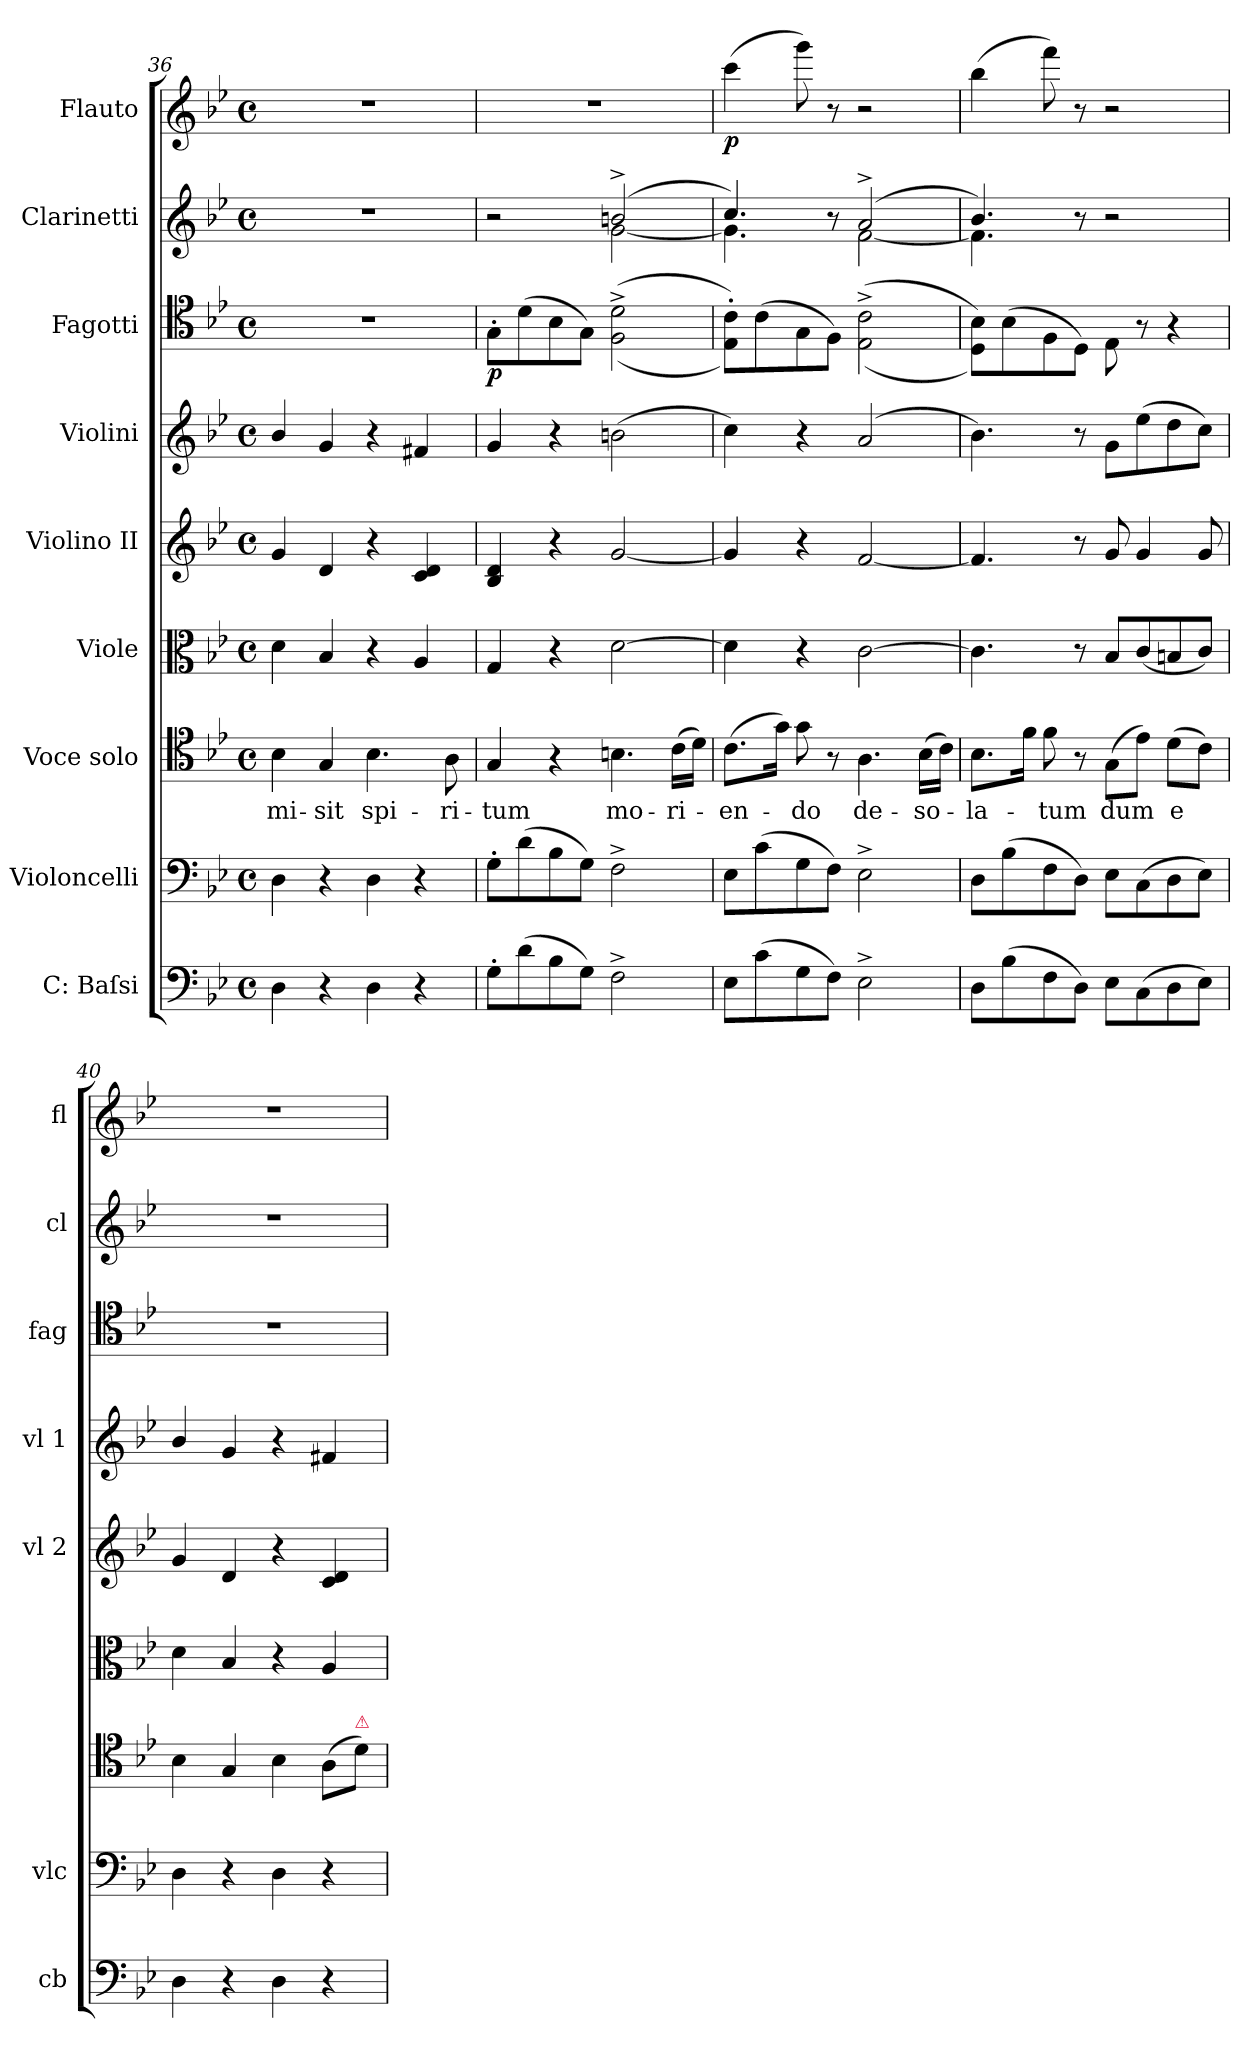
**kern	**kern	**kern	**text	**kern	**kern	**kern	**kern	**dynam	**kern	**kern	**dynam
*part9	*part8	*part7	*part7	*part6	*part5	*part4	*part3	*part3	*part2	*part1	*part1
*staff9	*staff8	*staff7	*staff7	*staff6	*staff5	*staff4	*staff3	*staff3	*staff2	*staff1	*staff1
*I"C: Baſsi	*I"Violoncelli	*I"Voce solo	*	*I"Viole	*I"Violino II	*I"Violini	*I"Fagotti	*	*I"Clarinetti	*I"Flauto	*
*I'cb	*I'vlc	*	*	*	*I'vl 2	*I'vl 1	*I'fag	*	*I'cl	*I'fl	*
*clefF4	*clefF4	*clefC4	*	*clefC3	*clefG2	*clefG2	*clefC4	*	*clefG2	*clefG2	*
*k[b-e-]	*k[b-e-]	*k[b-e-]	*	*k[b-e-]	*k[b-e-]	*k[b-e-]	*k[b-e-]	*	*k[b-e-]	*k[b-e-]	*
*g:	*g:	*g:	*	*g:	*g:	*g:	*g:	*	*g:	*g:	*
*M4/4	*M4/4	*M4/4	*	*M4/4	*M4/4	*M4/4	*M4/4	*	*M4/4	*M4/4	*
*met(c)	*met(c)	*met(c)	*	*met(c)	*met(c)	*met(c)	*met(c)	*	*met(c)	*met(c)	*
=36	=36	=36	=36	=36	=36	=36	=36	=36	=36	=36	=36
4D\	4D\	4B-\	-mi-	4d\	4g/	4b-/	1r	.	1r	1r	.
4r	4r	4G/	-sit	4B-/	4d/	4g/	.	.	.	.	.
4D\	4D\	4.B-\	spi-	4r	4r	4r	.	.	.	.	.
4r	4r	.	.	4A/	4c/ 4d/	4f#X/	.	.	.	.	.
.	.	8A\	-ri-	.	.	.	.	.	.	.	.
=37	=37	=37	=37	=37	=37	=37	=37	=37	=37	=37	=37
*	*	*	*	*	*	*	*	*	*^	*	*
8G'\L	8G'\L	4G/	-tum	4G/	4B-/ 4d/	4g/	8G'\L	p	2r	2ryy	1r	.
(8d\	(8d\	.	.	.	.	.	(8d\	.	.	.	.	.
8B-\	8B-\	4r	.	4r	4r	4r	8B-\	.	.	.	.	.
8G\J)	8G\J)	.	.	.	.	.	8G\J)	.	.	.	.	.
2F^\	2F^\	4.Bn\	mo-	[2d\	[2g/	(2bn\	(<(>2F^\ 2d^\	.	(2bn^/	[2g\	.	.
.	.	(16c\LL	-ri-	.	.	.	.	.	.	.	.	.
.	.	16d\JJ)	.	.	.	.	.	.	.	.	.	.
=38	=38	=38	=38	=38	=38	=38	=38	=38	=38	=38	=38	=38
8E-\L	8E-\L	(8.c\L	-en-	4d\]	4g/]	4cc\)	8E-'\ 8c'\L))	.	4.cc/)	4.g\]	(4ccc\	p
(8c\	(8c\	.	.	.	.	.	(8c\	.	.	.	.	.
.	.	16g\Jk)	.	.	.	.	.	.	.	.	.	.
8G\	8G\	8g\	-do	4r	4r	4r	8G\	.	.	.	8ggg\)	.
8F\J)	8F\J)	8r	.	.	.	.	8F\J)	.	8r	8ryy	8r	.
2E-^\	2E-^\	4.A\	de-	[2c\	[2f/	(2a/	(<(>2E-^\ 2c^\	.	(2a^/	[2f\	2r	.
.	.	(16B-\LL	-so-	.	.	.	.	.	.	.	.	.
.	.	16c\JJ)	.	.	.	.	.	.	.	.	.	.
=39	=39	=39	=39	=39	=39	=39	=39	=39	=39	=39	=39	=39
8D\L	8D\L	8.B-\L	-la-	4.c\]	4.f/]	4.b-\)	8D\ 8B-\L))	.	4.b-/)	4.f\]	(4bb-\	.
(8B-\	(8B-\	.	.	.	.	.	(8B-\	.	.	.	.	.
.	.	16f\Jk	.	.	.	.	.	.	.	.	.	.
8F\	8F\	8f\	-tum	.	.	.	8F\	.	.	.	8fff\)	.
8D\J)	8D\J)	8r	.	8r	8r	8r	8D\J)	.	8r	8ryy	8r	.
8E-\L	8E-\L	(8G\L	dum	8B-/L	8g/	8g\L	8E-\	.	2r	2ryy	2r	.
(8C\	(8C\	8e-\J)	.	(8c/	4g/	(8ee-\	8r	.	.	.	.	.
8D\	8D\	(8d\L	e	8Bn/	.	8dd\	4r	.	.	.	.	.
8E-\J)	8E-\J)	8c\J)	.	8c/J)	8g/	8cc\J)	.	.	.	.	.	.
*	*	*	*	*	*	*	*	*	*v	*v	*	*
=40	=40	=40	=40	=40	=40	=40	=40	=40	=40	=40	=40
4D\	4D\	4B-\	.	4d\	4g/	4b-/	1r	.	1r	1r	.
4r	4r	4G/	.	4B-/	4d/	4g/	.	.	.	.	.
4D\	4D\	4B-\	.	4r	4r	4r	.	.	.	.	.
4r	4r	(8A\L	.	4A/	4c/ 4d/	4f#X/	.	.	.	.	.
!	!	!LO:TX:a:color=crimson:t=⚠	!	!	!	!	!	!	!	!	!
.	.	8d\J)	.	.	.	.	.	.	.	.	.
=	=	=	=	=	=	=	=	=	=	=	=
*-	*-	*-	*-	*-	*-	*-	*-	*-	*-	*-	*-
